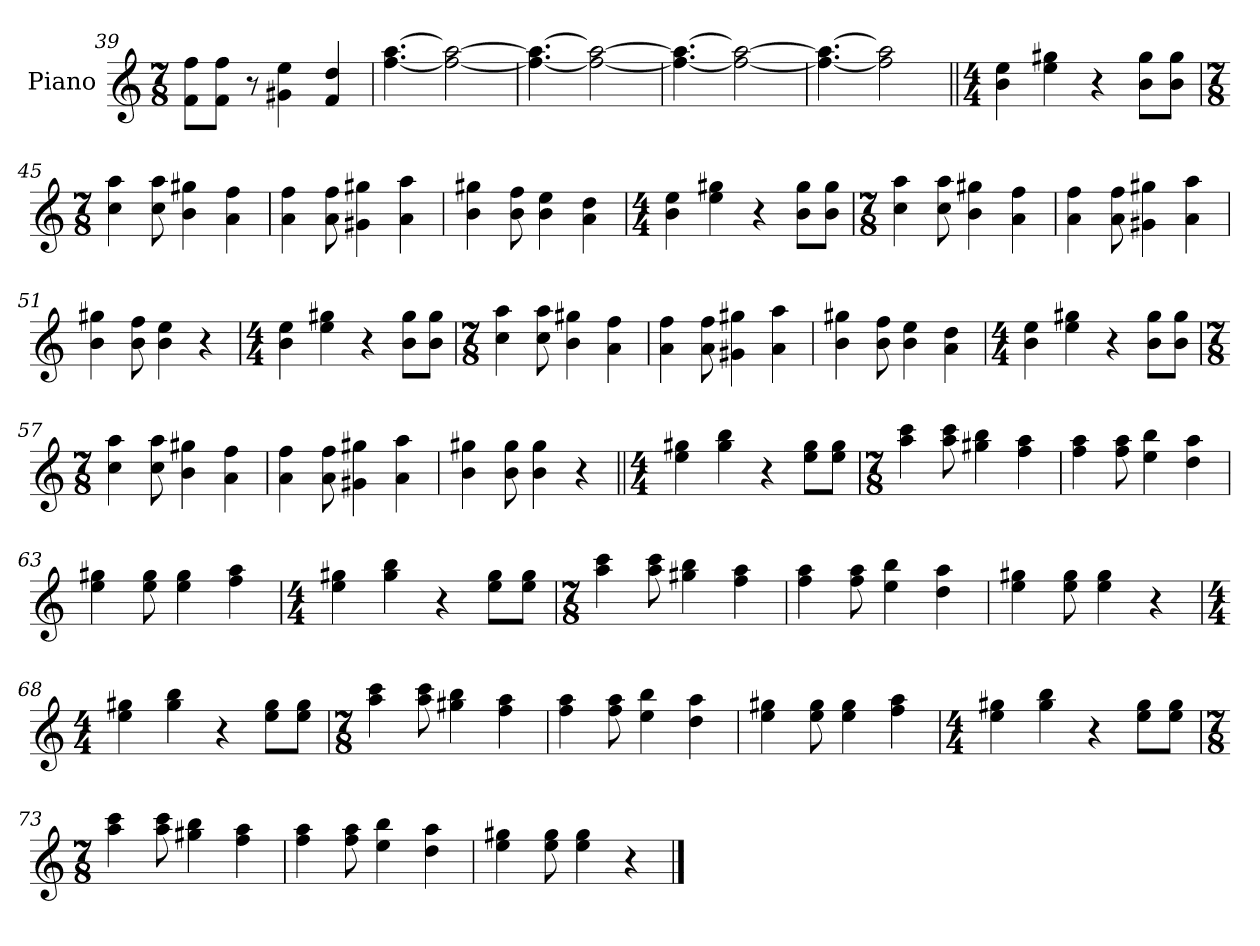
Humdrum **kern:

**kern
*part1
*staff1
*I"Piano
*I'Pno.
*clefG2
*k[]
*M7/8
=39
8f 8ffL
8f 8ffJ
8r
4g#X 4ee
4f 4dd
=40
[4.ff [4.aa
2ff_ 2aa_
=41
4.ff_ 4.aa_
2ff_ 2aa_
=42
4.ff_ 4.aa_
2ff_ 2aa_
=43
4.ff_ 4.aa_
2ff] 2aa]
=44||
*M4/4
4b 4ee
4ee 4gg#X
4r
8b 8gg#L
8b 8gg#J
=45
*M7/8
4cc 4aa
8cc 8aa
4b 4gg#X
4a 4ff
=46
4a 4ff
8a 8ff
4g#X 4gg#X
4a 4aa
=47
4b 4gg#X
8b 8ff
4b 4ee
4a 4dd
=48
*M4/4
4b 4ee
4ee 4gg#X
4r
8b 8gg#L
8b 8gg#J
=49
*M7/8
4cc 4aa
8cc 8aa
4b 4gg#X
4a 4ff
=50
4a 4ff
8a 8ff
4g#X 4gg#X
4a 4aa
=51
4b 4gg#X
8b 8ff
4b 4ee
4r
=52
*M4/4
4b 4ee
4ee 4gg#X
4r
8b 8gg#L
8b 8gg#J
=53
*M7/8
4cc 4aa
8cc 8aa
4b 4gg#X
4a 4ff
=54
4a 4ff
8a 8ff
4g#X 4gg#X
4a 4aa
=55
4b 4gg#X
8b 8ff
4b 4ee
4a 4dd
=56
*M4/4
4b 4ee
4ee 4gg#X
4r
8b 8gg#L
8b 8gg#J
=57
*M7/8
4cc 4aa
8cc 8aa
4b 4gg#X
4a 4ff
=58
4a 4ff
8a 8ff
4g#X 4gg#X
4a 4aa
=59
4b 4gg#X
8b 8gg#
4b 4gg#
4r
=60||
*M4/4
4ee 4gg#X
4gg# 4bb
4r
8ee 8gg#L
8ee 8gg#J
=61
*M7/8
4aa 4ccc
8aa 8ccc
4gg#X 4bb
4ff 4aa
=62
4ff 4aa
8ff 8aa
4ee 4bb
4dd 4aa
=63
4ee 4gg#X
8ee 8gg#
4ee 4gg#
4ff 4aa
=64
*M4/4
4ee 4gg#X
4gg# 4bb
4r
8ee 8gg#L
8ee 8gg#J
=65
*M7/8
4aa 4ccc
8aa 8ccc
4gg#X 4bb
4ff 4aa
=66
4ff 4aa
8ff 8aa
4ee 4bb
4dd 4aa
=67
4ee 4gg#X
8ee 8gg#
4ee 4gg#
4r
=68
*M4/4
4ee 4gg#X
4gg# 4bb
4r
8ee 8gg#L
8ee 8gg#J
=69
*M7/8
4aa 4ccc
8aa 8ccc
4gg#X 4bb
4ff 4aa
=70
4ff 4aa
8ff 8aa
4ee 4bb
4dd 4aa
=71
4ee 4gg#X
8ee 8gg#
4ee 4gg#
4ff 4aa
=72
*M4/4
4ee 4gg#X
4gg# 4bb
4r
8ee 8gg#L
8ee 8gg#J
=73
*M7/8
4aa 4ccc
8aa 8ccc
4gg#X 4bb
4ff 4aa
=74
4ff 4aa
8ff 8aa
4ee 4bb
4dd 4aa
=75
4ee 4gg#X
8ee 8gg#
4ee 4gg#
4r
==
*-
